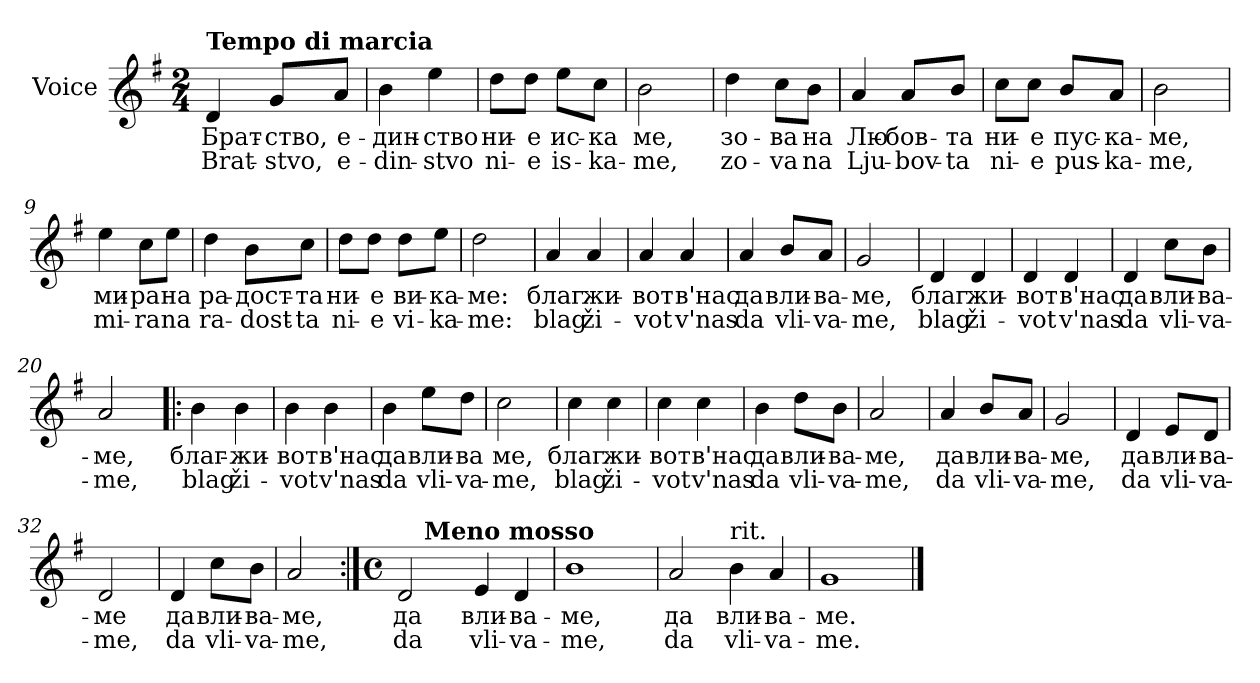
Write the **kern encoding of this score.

**kern	**text	**text
*part1	*part1	*part1
*staff1	*staff1	*staff1
*I"Voice	*	*
*I'Vo.	*	*
*clefG2	*	*
*k[f#]	*	*
*M2/4	*	*
=1	=1	=1
!LO:TX:a:B:t=Tempo di marcia	!	!
!	!LO:LY:b	!LO:LY:b
4d/	Брат-	Brat-
!	!LO:LY:b	!LO:LY:b
8g/L	-ство,	-stvo,
!	!LO:LY:b	!LO:LY:b
8a/J	e-	e-
=2	=2	=2
*MM100	*	*
!	!LO:LY:b	!LO:LY:b
4b\	-дин-	-din-
!	!LO:LY:b	!LO:LY:b
4ee\	-ство	-stvo
=3	=3	=3
!	!LO:LY:b	!LO:LY:b
8dd\L	ни-	ni-
!	!LO:LY:b	!LO:LY:b
8dd\J	-e	-e
!	!LO:LY:b	!LO:LY:b
8ee\L	ис-	is-
!	!LO:LY:b	!LO:LY:b
8cc\J	-ка	-ka-
=4	=4	=4
!	!LO:LY:b	!LO:LY:b
2b\	ме,	-me,
=5	=5	=5
!	!LO:LY:b	!LO:LY:b
4dd\	зо-	zo-
!	!LO:LY:b	!LO:LY:b
8cc\L	-ва	-va
!	!LO:LY:b	!LO:LY:b
8b\J	на	na
!!LO:LB:g=z
=6	=6	=6
!	!LO:LY:b	!LO:LY:b
4a/	Лю-	Lju-
!	!LO:LY:b	!LO:LY:b
8a/L	-бов-	-bov-
!	!LO:LY:b	!LO:LY:b
8b/J	-та	-ta
=7	=7	=7
!	!LO:LY:b	!LO:LY:b
8cc\L	ни-	ni-
!	!LO:LY:b	!LO:LY:b
8cc\J	-e	-e
!	!LO:LY:b	!LO:LY:b
8b/L	пус-	pus-
!	!LO:LY:b	!LO:LY:b
8a/J	-ка-	-ka-
=8	=8	=8
!	!LO:LY:b	!LO:LY:b
2b\	-ме,	-me,
=9	=9	=9
!	!LO:LY:b	!LO:LY:b
4ee\	ми-	mi-
!	!LO:LY:b	!LO:LY:b
8cc\L	-ра	-ra
!	!LO:LY:b	!LO:LY:b
8ee\J	на	na
=10	=10	=10
!	!LO:LY:b	!LO:LY:b
4dd\	ра-	ra-
!	!LO:LY:b	!LO:LY:b
8b\L	-дост-	-dost-
!	!LO:LY:b	!LO:LY:b
8cc\J	-та	-ta
!!LO:LB:g=z
=11	=11	=11
!	!LO:LY:b	!LO:LY:b
8dd\L	ни-	ni-
!	!LO:LY:b	!LO:LY:b
8dd\J	-е	-e
!	!LO:LY:b	!LO:LY:b
8dd\L	ви-	vi-
!	!LO:LY:b	!LO:LY:b
8ee\J	-ка-	-ka-
=12	=12	=12
!	!LO:LY:b	!LO:LY:b
2dd\	-ме:	-me:
=13	=13	=13
!	!LO:LY:b	!LO:LY:b
4a/	благ	blag
!	!LO:LY:b	!LO:LY:b
4a/	жи-	ži-
=14	=14	=14
!	!LO:LY:b	!LO:LY:b
4a/	-вот	-vot
!	!LO:LY:b	!LO:LY:b
4a/	в'нас	v'nas
=15	=15	=15
!	!LO:LY:b	!LO:LY:b
4a/	да	da
!	!LO:LY:b	!LO:LY:b
8b/L	вли-	vli-
!	!LO:LY:b	!LO:LY:b
8a/J	-ва-	-va-
=16	=16	=16
!	!LO:LY:b	!LO:LY:b
2g/	-ме,	-me,
!!LO:LB:g=z
=17	=17	=17
!	!LO:LY:b	!LO:LY:b
4d/	благ	blag
!	!LO:LY:b	!LO:LY:b
4d/	жи-	ži-
=18	=18	=18
!	!LO:LY:b	!LO:LY:b
4d/	-вот	-vot
!	!LO:LY:b	!LO:LY:b
4d/	в'нас	v'nas
=19	=19	=19
!	!LO:LY:b	!LO:LY:b
4d/	да	da
!	!LO:LY:b	!LO:LY:b
8cc\L	вли-	vli-
!	!LO:LY:b	!LO:LY:b
8b\J	-ва-	-va-
=20	=20	=20
!	!LO:LY:b	!LO:LY:b
2a/	-ме,	-me,
=21!|:	=21!|:	=21!|:
!	!LO:LY:b	!LO:LY:b
4b\	благ-	blag
!	!LO:LY:b	!LO:LY:b
4b\	жи-	ži-
=22	=22	=22
!	!LO:LY:b	!LO:LY:b
4b\	-вот	-vot
!	!LO:LY:b	!LO:LY:b
4b\	в'нас	v'nas
!!LO:LB:g=z
=23	=23	=23
!	!LO:LY:b	!LO:LY:b
4b\	да	da
!	!LO:LY:b	!LO:LY:b
8ee\L	вли-	vli-
!	!LO:LY:b	!LO:LY:b
8dd\J	-ва	-va-
=24	=24	=24
!	!LO:LY:b	!LO:LY:b
2cc\	ме,	-me,
=25	=25	=25
!	!LO:LY:b	!LO:LY:b
4cc\	благ	blag
!	!LO:LY:b	!LO:LY:b
4cc\	жи-	ži-
=26	=26	=26
!	!LO:LY:b	!LO:LY:b
4cc\	-вот	-vot
!	!LO:LY:b	!LO:LY:b
4cc\	в'нас	v'nas
=27	=27	=27
!	!LO:LY:b	!LO:LY:b
4b\	да	da
!	!LO:LY:b	!LO:LY:b
8dd\L	вли-	vli-
!	!LO:LY:b	!LO:LY:b
8b\J	-ва-	-va-
=28	=28	=28
!	!LO:LY:b	!LO:LY:b
2a/	-ме,	-me,
!!LO:LB:g=z
=29	=29	=29
!	!LO:LY:b	!LO:LY:b
4a/	да	da
!	!LO:LY:b	!LO:LY:b
8b/L	вли-	vli-
!	!LO:LY:b	!LO:LY:b
8a/J	-ва-	-va-
=30	=30	=30
!	!LO:LY:b	!LO:LY:b
2g/	-ме,	-me,
=31	=31	=31
!	!LO:LY:b	!LO:LY:b
4d/	да	da
!	!LO:LY:b	!LO:LY:b
8e/L	вли-	vli-
!	!LO:LY:b	!LO:LY:b
8d/J	-ва-	-va-
=32	=32	=32
!	!LO:LY:b	!LO:LY:b
2d/	-ме	-me,
=33	=33	=33
!	!LO:LY:b	!LO:LY:b
4d/	да	da
!	!LO:LY:b	!LO:LY:b
8cc\L	вли-	vli-
!	!LO:LY:b	!LO:LY:b
8b\J	-ва-	-va-
=34	=34	=34
!	!LO:LY:b	!LO:LY:b
2a/	-ме,	-me,
!!LO:LB:g=z
=35:|!	=35:|!	=35:|!
*M4/4	*	*
*met(c)	*	*
!	!LO:LY:b	!LO:LY:b
*^	*	*
2d/	8ryy	да	da
!	!LO:TX:a:B:t=Meno mosso	!	!
.	2..ryy	.	.
!	!	!LO:LY:b	!LO:LY:b
4e/	.	вли-	vli-
*MM92	*	*	*
!	!	!LO:LY:b	!LO:LY:b
4d/	.	-ва-	-va-
=36	=36	=36	=36
!	!	!LO:LY:b	!LO:LY:b
*v	*v	*	*
1b	-ме,	-me,
=37	=37	=37
!	!LO:LY:b	!LO:LY:b
2a/	да	da
!LO:TX:a:t=rit.	!	!
!	!LO:LY:b	!LO:LY:b
4b\	вли-	vli-
!	!LO:LY:b	!LO:LY:b
4a/	-ва-	-va-
=38	=38	=38
!	!LO:LY:b	!LO:LY:b
1g	-ме.	-me.
==	==	==
*-	*-	*-
